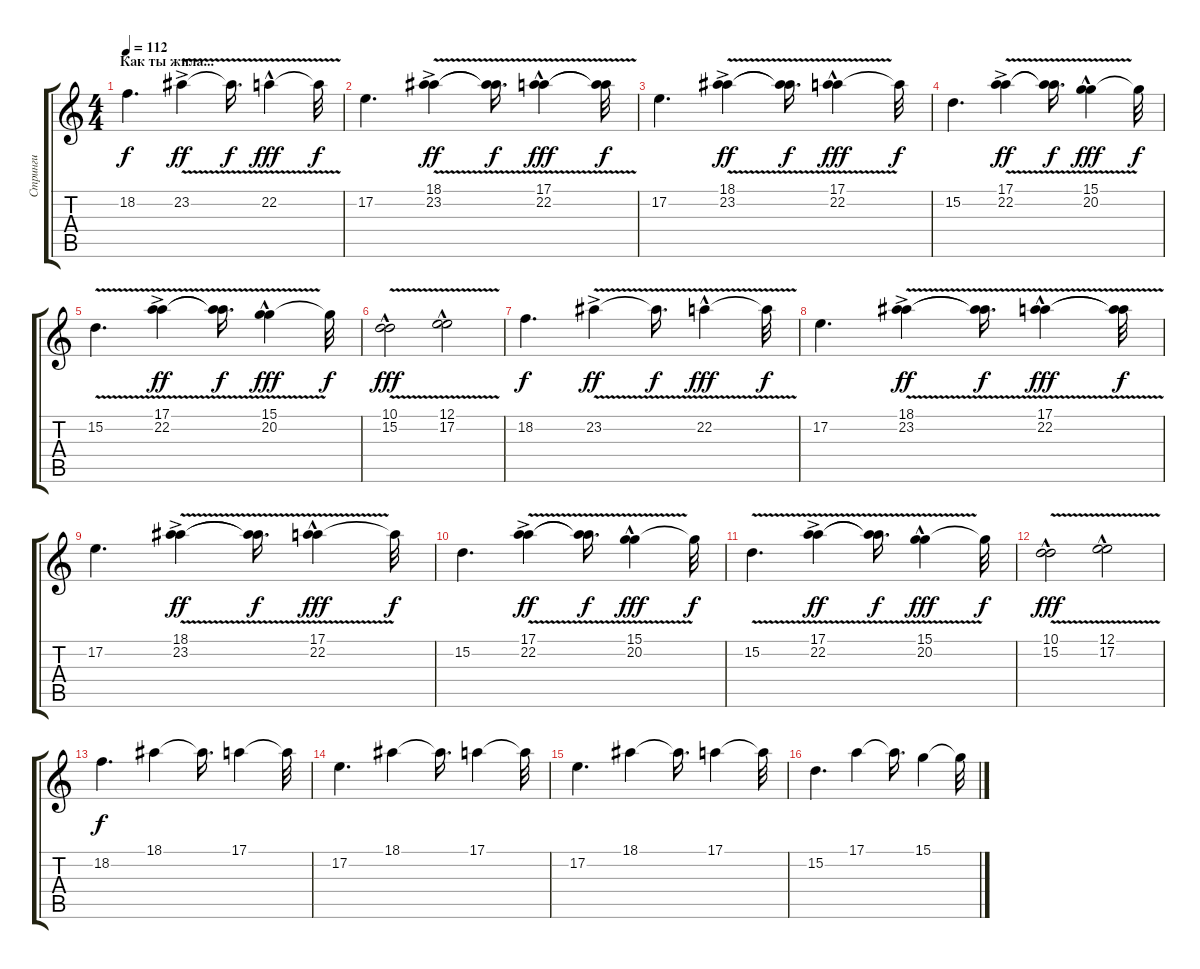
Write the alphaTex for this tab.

\track ("Стринги" "Стринги") {instrument stringensemble1}
\staff {score tabs}
\tuning (E4 B3 G3 D3 A2 E2) {hide}
\ts (4 4)
\section ("" "Как ты жила...")
\tempo 112
\clef g2
\ks c
18.2.4{d dy f} 23.2{v ac}.4{dy ff} 23.2{t}.16{d dy f} 22.2{v hac}.4{dy fff} 22.2{t}.32{dy f} |
17.2.4{d} (18.1 23.2{v ac}).4{dy ff} (18.1{t} 23.2{t}).16{d dy f} (17.1 22.2{v hac}).4{dy fff} (17.1{t} 22.2{t}).32{dy f} |
17.2.4{d} (18.1 23.2{v ac}).4{dy ff} (18.1{t} 23.2{v t}).16{d dy f} (17.1 22.2{v hac}).4{dy fff} 17.1{t}.32{dy f} |
15.2.4{d} (17.1 22.2{v ac}).4{dy ff} (17.1{t} 22.2{t}).16{d dy f} (15.1 20.2{v hac}).4{dy fff} 15.1{t}.32{dy f} |
15.2{v}.4{d} (17.1 22.2{v ac}).4{dy ff} (17.1{t} 22.2{t}).16{d dy f} (15.1 20.2{v hac}).4{dy fff} 15.1{t}.32{dy f} |
(10.1 15.2{v hac}).2{dy fff} (12.1 17.2{v hac}).2 |
18.2.4{d dy f} 23.2{v ac}.4{dy ff} 23.2{t}.16{d dy f} 22.2{v hac}.4{dy fff} 22.2{t}.32{dy f} |
17.2.4{d} (18.1 23.2{v ac}).4{dy ff} (18.1{t} 23.2{t}).16{d dy f} (17.1 22.2{v hac}).4{dy fff} (17.1{t} 22.2{t}).32{dy f} |
17.2.4{d} (18.1 23.2{v ac}).4{dy ff} (18.1{t} 23.2{t}).16{d dy f} (17.1 22.2{v hac}).4{dy fff} 17.1{t}.32{dy f} |
15.2.4{d} (17.1 22.2{v ac}).4{dy ff} (17.1{t} 22.2{t}).16{d dy f} (15.1 20.2{v hac}).4{dy fff} 15.1{t}.32{dy f} |
15.2{v}.4{d} (17.1 22.2{v ac}).4{dy ff} (17.1{t} 22.2{t}).16{d dy f} (15.1 20.2{v hac}).4{dy fff} 15.1{t}.32{dy f} |
(10.1 15.2{v hac}).2{dy fff} (12.1 17.2{v hac}).2 |
18.2.4{d dy f} 18.1.4 18.1{t}.16{d} 17.1.4 17.1{t}.32 |
17.2.4{d} 18.1.4 18.1{t}.16{d} 17.1.4 17.1{t}.32 |
17.2.4{d} 18.1.4 18.1{t}.16{d} 17.1.4 17.1{t}.32 |
15.2.4{d} 17.1.4 17.1{t}.16{d} 15.1.4 15.1{t}.32
